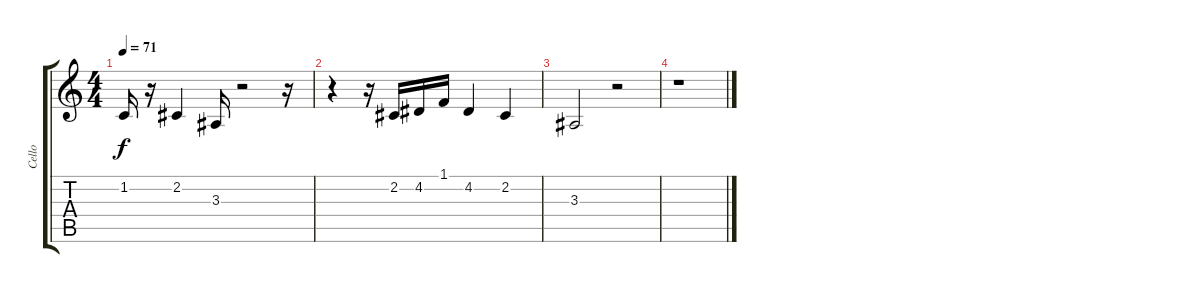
\track ("Cello" "Cello") {instrument cello}
\staff {score tabs}
\tuning (E4 B3 G3 D3 A2 E2) {hide}
\ts (4 4)
\tempo 71
\clef g2
\ks c
1.2{t}.16{dy f} r.16 2.2.4 3.3.16 r.2 r.16 |
r.4 r.16 2.2.16 4.2.16 1.1.16 4.2.4 2.2.4 |
3.3.2 r.2 |
r.1
